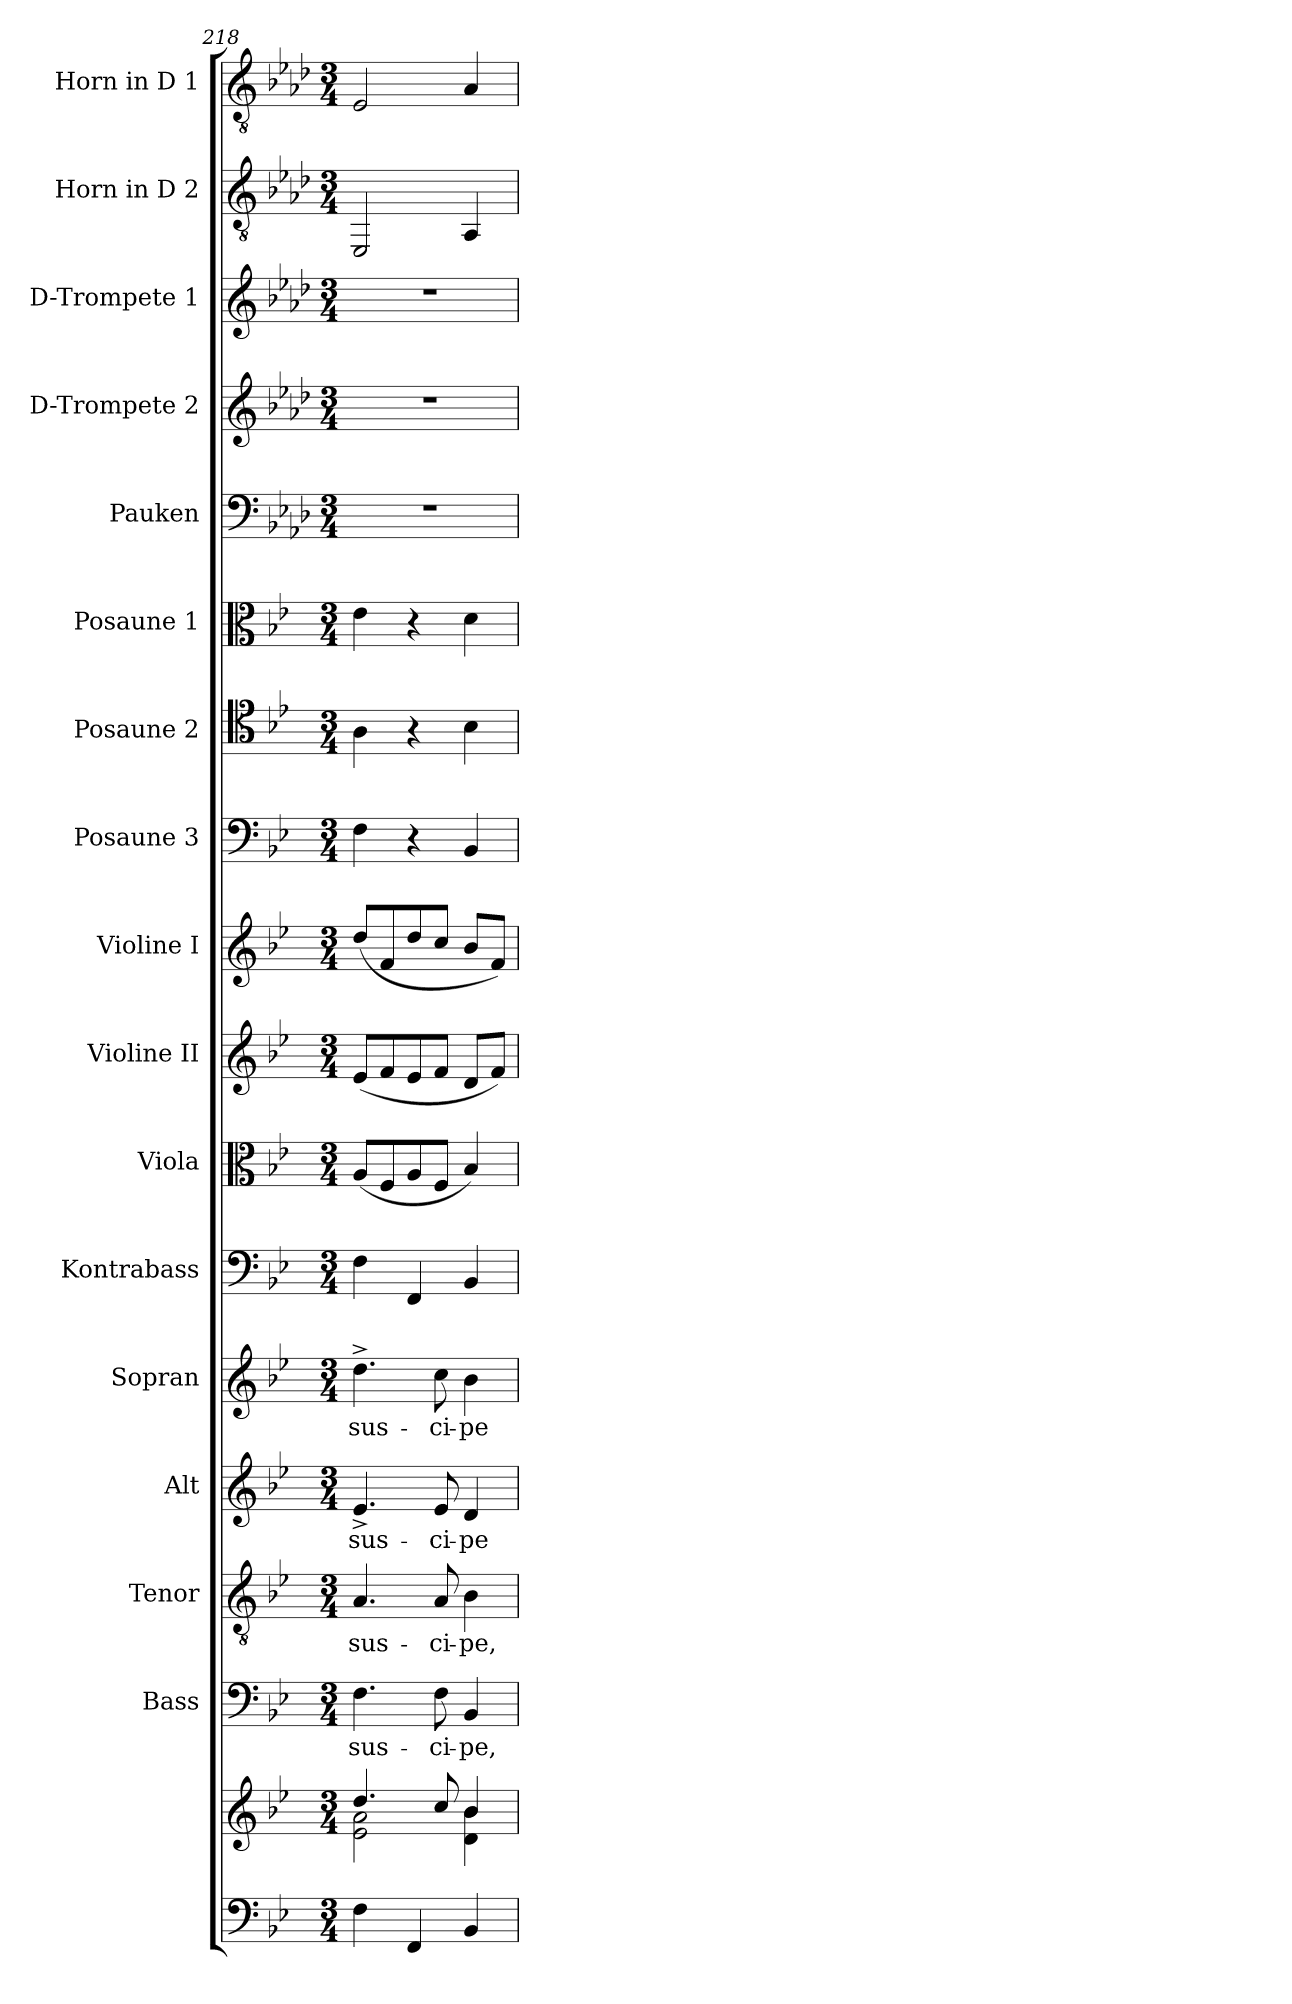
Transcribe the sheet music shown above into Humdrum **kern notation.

**kern	**kern	**kern	**text	**kern	**text	**kern	**text	**kern	**text	**kern	**kern	**kern	**kern	**kern	**kern	**kern	**kern	**kern	**kern	**kern	**kern
*part17	*part17	*part16	*part16	*part15	*part15	*part14	*part14	*part13	*part13	*part12	*part11	*part10	*part9	*part8	*part7	*part6	*part5	*part4	*part3	*part2	*part1
*staff18	*staff17	*staff16	*staff16	*staff15	*staff15	*staff14	*staff14	*staff13	*staff13	*staff12	*staff11	*staff10	*staff9	*staff8	*staff7	*staff6	*staff5	*staff4	*staff3	*staff2	*staff1
*	*	*I"Bass	*	*I"Tenor	*	*I"Alt	*	*I"Sopran	*	*I"Kontrabass	*I"Viola	*I"Violine II	*I"Violine I	*I"Posaune 3	*I"Posaune 2	*I"Posaune 1	*I"Pauken	*I"D-Trompete 2	*I"D-Trompete 1	*I"Horn in D 2	*I"Horn in D 1
*	*	*I'B.	*	*I'T.	*	*I'A.	*	*I'S.	*	*I'Kb.	*I'Vla.	*I'Vl. II	*I'Vl. I	*I'Pos. 3	*I'Pos. 2	*I'Pos. 1	*I'Pk.	*I'D Trp. 2	*I'D Trp. 1	*I'Hrn. 2	*I'Hrn. 1
*clefF4	*clefG2	*clefF4	*	*clefGv2	*	*clefG2	*	*clefG2	*	*clefF4	*clefC3	*clefG2	*clefG2	*clefF4	*clefC4	*clefC3	*clefF4	*clefG2	*clefG2	*clefGv2	*clefGv2
*	*	*	*	*	*	*	*	*	*	*ITrd7c12	*	*	*	*	*	*	*ITrd-1c-2	*ITrd-1c-2	*ITrd-1c-2	*ITrd-1c-2	*ITrd-1c-2
*k[b-e-]	*k[b-e-]	*k[b-e-]	*	*k[b-e-]	*	*k[b-e-]	*	*k[b-e-]	*	*k[b-e-]	*k[b-e-]	*k[b-e-]	*k[b-e-]	*k[b-e-]	*k[b-e-]	*k[b-e-]	*k[b-e-]	*k[b-e-]	*k[b-e-]	*k[b-e-]	*k[b-e-]
*B-:	*B-:	*B-:	*	*B-:	*	*B-:	*	*B-:	*	*B-:	*B-:	*B-:	*B-:	*B-:	*B-:	*B-:	*B-:	*B-:	*B-:	*B-:	*B-:
*M3/4	*M3/4	*M3/4	*	*M3/4	*	*M3/4	*	*M3/4	*	*M3/4	*M3/4	*M3/4	*M3/4	*M3/4	*M3/4	*M3/4	*M3/4	*M3/4	*M3/4	*M3/4	*M3/4
=218	=218	=218	=218	=218	=218	=218	=218	=218	=218	=218	=218	=218	=218	=218	=218	=218	=218	=218	=218	=218	=218
*	*^	*	*	*	*	*	*	*	*	*	*	*	*	*	*	*	*	*	*	*	*
!	!	!	!	!LO:LY:b	!	!LO:LY:b	!	!LO:LY:b	!	!LO:LY:b	!	!	!	!	!	!	!	!	!	!	!	!
4F\	4.dd/	2e-\ 2a\	4.F\	sus-	4.A/	sus-	4.e-^>/	sus-	4.dd^>\	sus-	4FF\	(<8A/L	(<8e-/L	(<8dd/L	4F\	4A\	4e-\	2.r	2.r	2.r	2FF/	2F/
.	.	.	.	.	.	.	.	.	.	.	.	8F/	8f/	8f/	.	.	.	.	.	.	.	.
4FF/	.	.	.	.	.	.	.	.	.	.	4FFF/	8A/	8e-/	8dd/	4r	4r	4r	.	.	.	.	.
!	!	!	!	!LO:LY:b	!	!LO:LY:b	!	!LO:LY:b	!	!LO:LY:b	!	!	!	!	!	!	!	!	!	!	!	!
.	8cc/	.	8F\	-ci-	8A/	-ci-	8e-/	-ci-	8cc\	-ci-	.	8F/J	8f/J	8cc/J	.	.	.	.	.	.	.	.
!	!	!	!	!LO:LY:b	!	!LO:LY:b	!	!LO:LY:b	!	!LO:LY:b	!	!	!	!	!	!	!	!	!	!	!	!
4BB-/	4b-/	4d\ 4b-\	4BB-/	-pe,	4B-\	-pe,	4d/	-pe	4b-\	-pe	4BBB-/	4B-/)	8d/L	8b-/L	4BB-/	4B-\	4d\	.	.	.	4BB-/	4B-/
.	.	.	.	.	.	.	.	.	.	.	.	.	8f/J)	8f/J)	.	.	.	.	.	.	.	.
*	*v	*v	*	*	*	*	*	*	*	*	*	*	*	*	*	*	*	*	*	*	*	*
=	=	=	=	=	=	=	=	=	=	=	=	=	=	=	=	=	=	=	=	=	=
*-	*-	*-	*-	*-	*-	*-	*-	*-	*-	*-	*-	*-	*-	*-	*-	*-	*-	*-	*-	*-	*-
